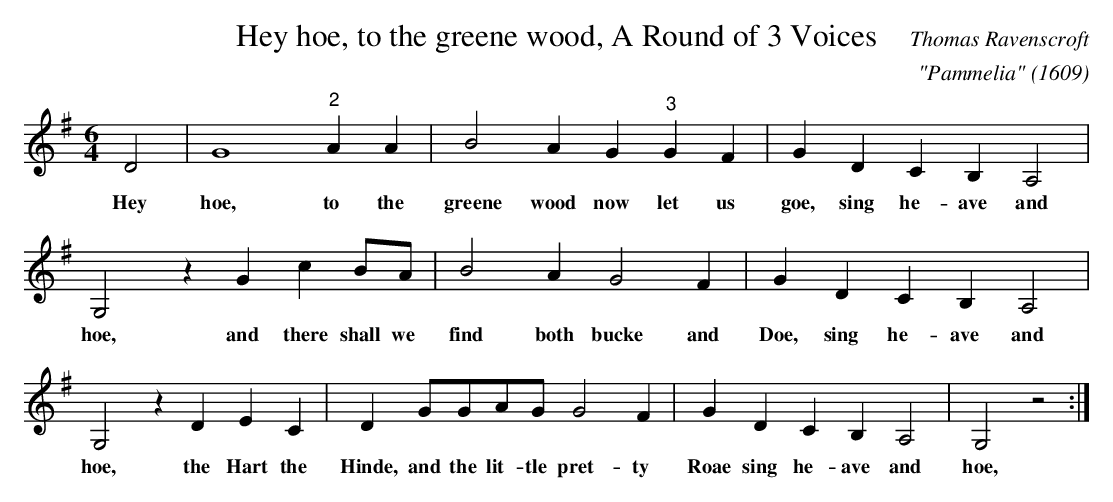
X:1
T:Hey hoe, to the greene wood, A Round of 3 Voices
C:Thomas Ravenscroft
C:"Pammelia" (1609)
L:1/4
M:6/4
K:Gmaj
Q:1/4=180
D2|G4 "^2"AA|B2 AG "^3"GF|G DCB,A,2|
w:Hey hoe, to the greene wood now let us goe, sing he-ave and
G,2 zGc B/2A/2|B2A G2F|G DCB,A,2|
w:hoe, and there shall we find both bucke and Doe, sing he-ave and
G,2 zDEC|D G/2G/2A/2G/2 G2F|G DCB,A,2|G,2 z2 :|
w:hoe, the Hart the Hinde, and the lit-tle pret-ty Roae sing he-ave and hoe,
